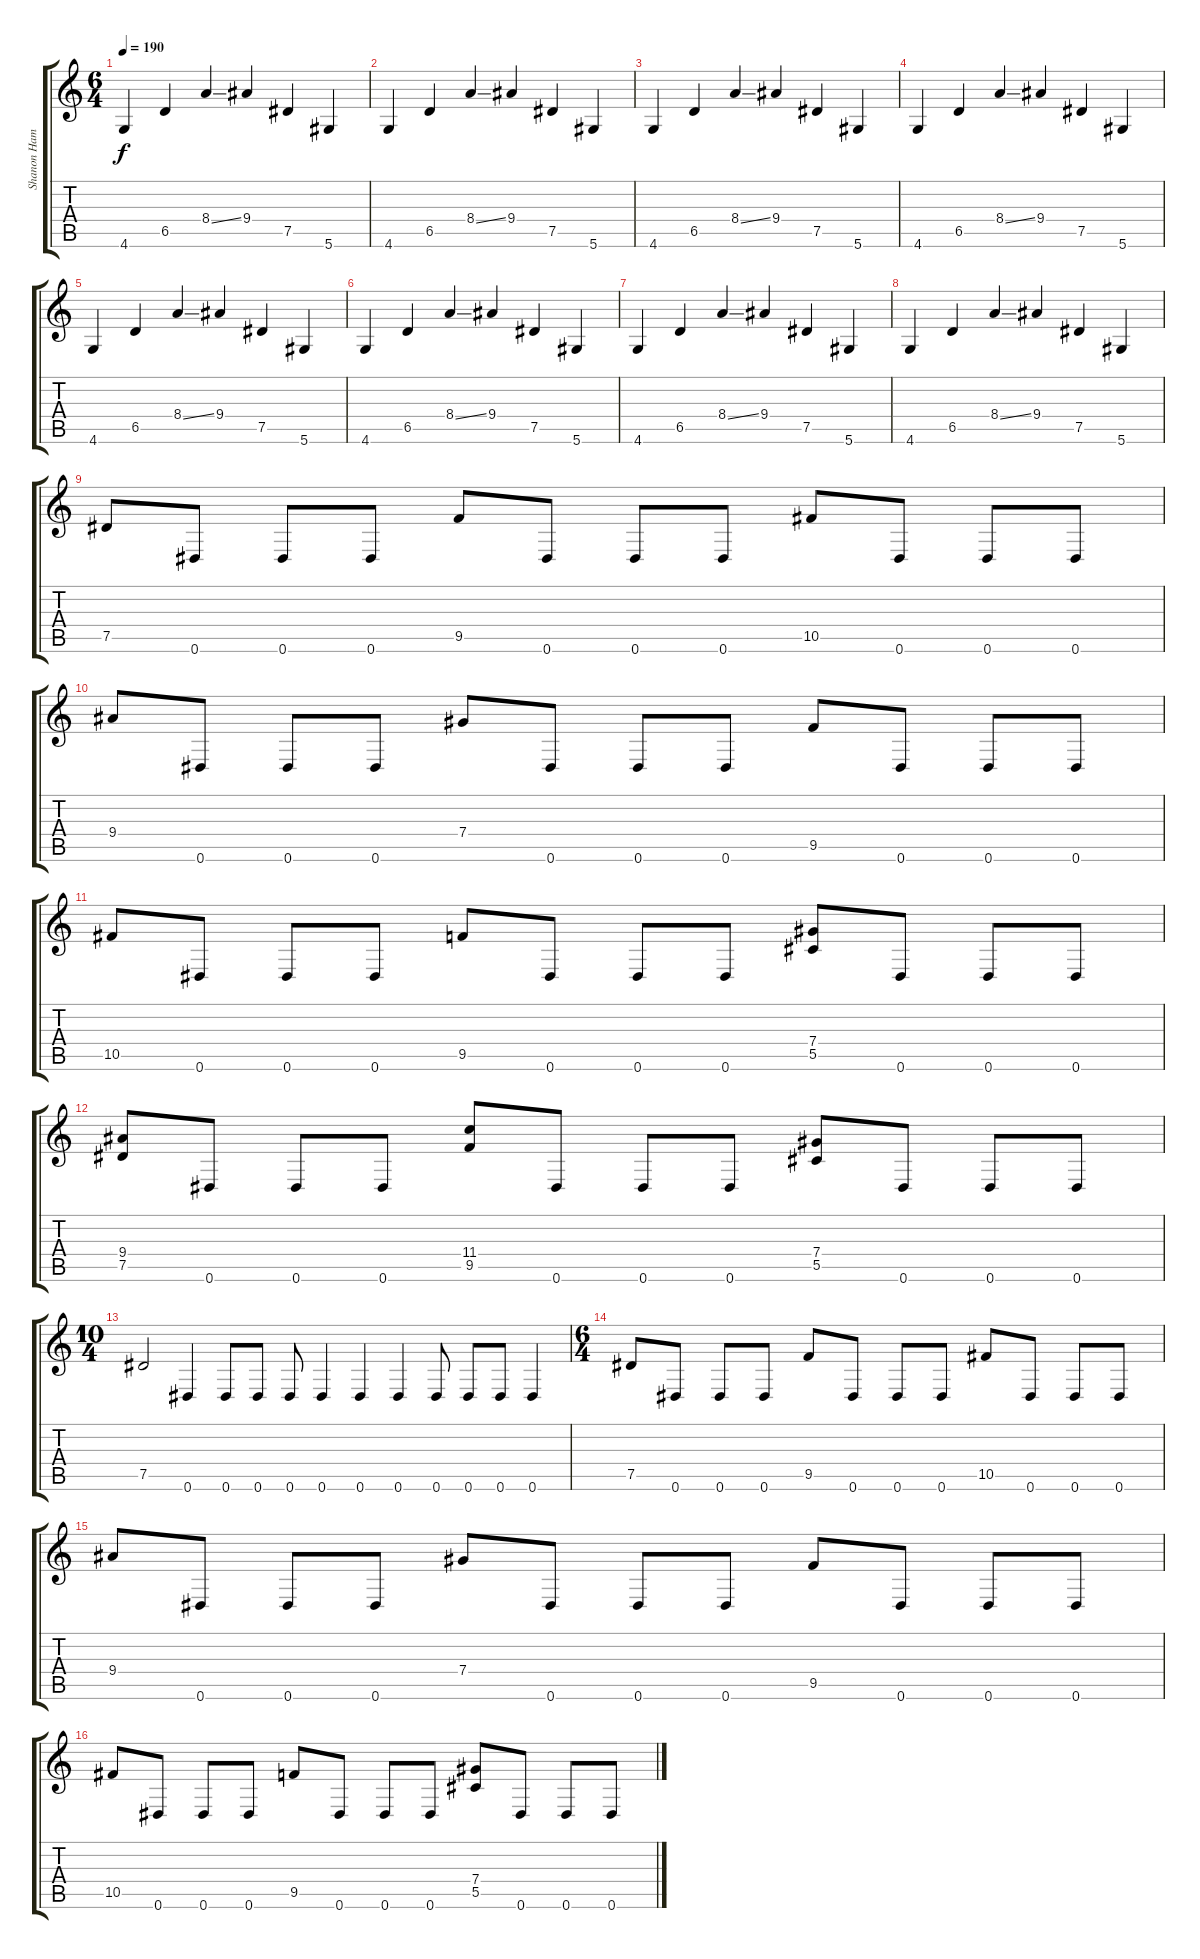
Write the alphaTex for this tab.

\track ("Shanon Hamm" "Shanon Ham") {instrument distortionguitar}
\staff {score tabs}
\tuning (Eb4 Bb3 Gb3 Db3 Ab2 Eb2) {hide}
\ts (6 4)
\tempo 190
\clef g2
\ks c
4.6.4{dy f} 6.5.4 8.4{ss}.4 9.4.4 7.5.4 5.6.4 |
4.6.4 6.5.4 8.4{ss}.4 9.4.4 7.5.4 5.6.4 |
4.6.4 6.5.4 8.4{ss}.4 9.4.4 7.5.4 5.6.4 |
4.6.4 6.5.4 8.4{ss}.4 9.4.4 7.5.4 5.6.4 |
4.6.4 6.5.4 8.4{ss}.4 9.4.4 7.5.4 5.6.4 |
4.6.4 6.5.4 8.4{ss}.4 9.4.4 7.5.4 5.6.4 |
4.6.4 6.5.4 8.4{ss}.4 9.4.4 7.5.4 5.6.4 |
4.6.4 6.5.4 8.4{ss}.4 9.4.4 7.5.4 5.6.4 |
7.5.8 0.6.8 0.6.8 0.6.8 9.5.8 0.6.8 0.6.8 0.6.8 10.5.8 0.6.8 0.6.8 0.6.8 |
9.4.8 0.6.8 0.6.8 0.6.8 7.4.8 0.6.8 0.6.8 0.6.8 9.5.8 0.6.8 0.6.8 0.6.8 |
10.5.8 0.6.8 0.6.8 0.6.8 9.5.8 0.6.8 0.6.8 0.6.8 (7.4 5.5).8 0.6.8 0.6.8 0.6.8 |
(9.4 7.5).8 0.6.8 0.6.8 0.6.8 (11.4 9.5).8 0.6.8 0.6.8 0.6.8 (7.4 5.5).8 0.6.8 0.6.8 0.6.8 |
\ts (10 4)
7.5.2 0.6.4 0.6.8 0.6.8 0.6.8 0.6.4 0.6.4 0.6.4 0.6.8 0.6.8 0.6.8 0.6.4 |
\ts (6 4)
7.5.8 0.6.8 0.6.8 0.6.8 9.5.8 0.6.8 0.6.8 0.6.8 10.5.8 0.6.8 0.6.8 0.6.8 |
9.4.8 0.6.8 0.6.8 0.6.8 7.4.8 0.6.8 0.6.8 0.6.8 9.5.8 0.6.8 0.6.8 0.6.8 |
10.5.8 0.6.8 0.6.8 0.6.8 9.5.8 0.6.8 0.6.8 0.6.8 (7.4 5.5).8 0.6.8 0.6.8 0.6.8
